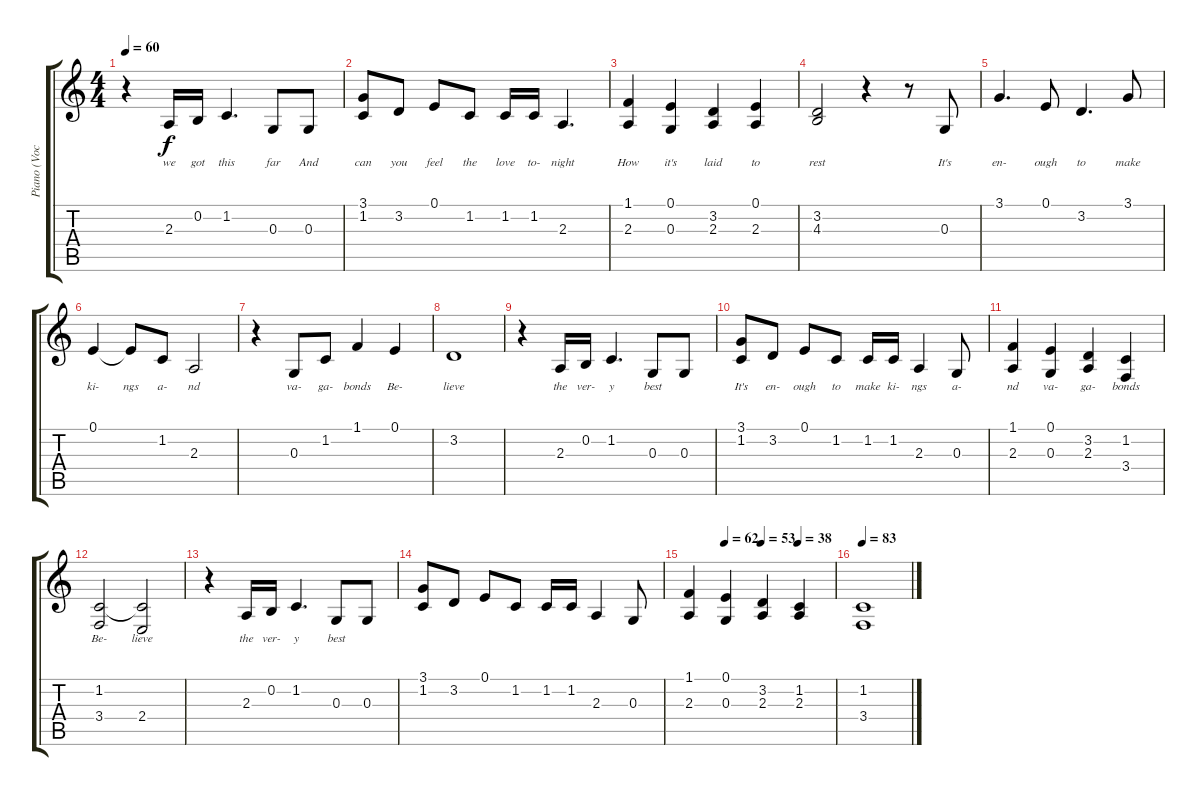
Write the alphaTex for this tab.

\track ("Piano (Vocals)" "Piano (Voc") {instrument acousticgrandpiano}
\staff {score tabs}
\tuning (E4 B3 G3 D3 A2 E2) {hide}
\ts (4 4)
\tempo 60
\clef g2
\ks c
r.4{dy f} 2.3.16{lyrics (0 "we") lyrics (1 "") lyrics (2 "") lyrics (3 "") lyrics (4 "")} 0.2.16{lyrics (0 "got") lyrics (1 "") lyrics (2 "") lyrics (3 "") lyrics (4 "")} 1.2.4{d lyrics (0 "this") lyrics (1 "") lyrics (2 "") lyrics (3 "") lyrics (4 "")} 0.3.8{lyrics (0 "far") lyrics (1 "") lyrics (2 "") lyrics (3 "") lyrics (4 "")} 0.3.8{lyrics (0 "And") lyrics (1 "") lyrics (2 "") lyrics (3 "") lyrics (4 "")} |
(3.1 1.2).8{lyrics (0 "can") lyrics (1 "") lyrics (2 "") lyrics (3 "") lyrics (4 "")} 3.2.8{lyrics (0 "you") lyrics (1 "") lyrics (2 "") lyrics (3 "") lyrics (4 "")} 0.1.8{lyrics (0 "feel") lyrics (1 "") lyrics (2 "") lyrics (3 "") lyrics (4 "")} 1.2.8{lyrics (0 "the") lyrics (1 "") lyrics (2 "") lyrics (3 "") lyrics (4 "")} 1.2.16{lyrics (0 "love") lyrics (1 "") lyrics (2 "") lyrics (3 "") lyrics (4 "")} 1.2.16{lyrics (0 "to-") lyrics (1 "") lyrics (2 "") lyrics (3 "") lyrics (4 "")} 2.3.4{d lyrics (0 "night") lyrics (1 "") lyrics (2 "") lyrics (3 "") lyrics (4 "")} |
(1.1 2.3).4{lyrics (0 "How") lyrics (1 "") lyrics (2 "") lyrics (3 "") lyrics (4 "")} (0.1 0.3).4{lyrics (0 "it's") lyrics (1 "") lyrics (2 "") lyrics (3 "") lyrics (4 "")} (3.2 2.3).4{lyrics (0 "laid") lyrics (1 "") lyrics (2 "") lyrics (3 "") lyrics (4 "")} (0.1 2.3).4{lyrics (0 "to") lyrics (1 "") lyrics (2 "") lyrics (3 "") lyrics (4 "")} |
(3.2 4.3).2{lyrics (0 "rest") lyrics (1 "") lyrics (2 "") lyrics (3 "") lyrics (4 "")} r.4 r.8 0.3.8{lyrics (0 "It's") lyrics (1 "") lyrics (2 "") lyrics (3 "") lyrics (4 "")} |
3.1.4{d lyrics (0 "en-") lyrics (1 "") lyrics (2 "") lyrics (3 "") lyrics (4 "")} 0.1.8{lyrics (0 "ough") lyrics (1 "") lyrics (2 "") lyrics (3 "") lyrics (4 "")} 3.2.4{d lyrics (0 "to") lyrics (1 "") lyrics (2 "") lyrics (3 "") lyrics (4 "")} 3.1.8{lyrics (0 "make") lyrics (1 "") lyrics (2 "") lyrics (3 "") lyrics (4 "")} |
0.1.4{lyrics (0 "ki-") lyrics (1 "") lyrics (2 "") lyrics (3 "") lyrics (4 "")} 0.1{t}.8{lyrics (0 "ngs") lyrics (1 "") lyrics (2 "") lyrics (3 "") lyrics (4 "")} 1.2.8{lyrics (0 "a-") lyrics (1 "") lyrics (2 "") lyrics (3 "") lyrics (4 "")} 2.3.2{lyrics (0 "nd") lyrics (1 "") lyrics (2 "") lyrics (3 "") lyrics (4 "")} |
r.4 0.3.8{lyrics (0 "va-") lyrics (1 "") lyrics (2 "") lyrics (3 "") lyrics (4 "")} 1.2.8{lyrics (0 "ga-") lyrics (1 "") lyrics (2 "") lyrics (3 "") lyrics (4 "")} 1.1.4{lyrics (0 "bonds") lyrics (1 "") lyrics (2 "") lyrics (3 "") lyrics (4 "")} 0.1.4{lyrics (0 "Be-") lyrics (1 "") lyrics (2 "") lyrics (3 "") lyrics (4 "")} |
3.2.1{lyrics (0 "lieve") lyrics (1 "") lyrics (2 "") lyrics (3 "") lyrics (4 "")} |
r.4 2.3.16{lyrics (0 "the") lyrics (1 "") lyrics (2 "") lyrics (3 "") lyrics (4 "")} 0.2.16{lyrics (0 "ver-") lyrics (1 "") lyrics (2 "") lyrics (3 "") lyrics (4 "")} 1.2.4{d lyrics (0 "y") lyrics (1 "") lyrics (2 "") lyrics (3 "") lyrics (4 "")} 0.3.8{lyrics (0 "best") lyrics (1 "") lyrics (2 "") lyrics (3 "") lyrics (4 "")} 0.3.8{lyrics (0 "") lyrics (1 "") lyrics (2 "") lyrics (3 "") lyrics (4 "")} |
(3.1 1.2).8{lyrics (0 "It's") lyrics (1 "") lyrics (2 "") lyrics (3 "") lyrics (4 "")} 3.2.8{lyrics (0 "en-") lyrics (1 "") lyrics (2 "") lyrics (3 "") lyrics (4 "")} 0.1.8{lyrics (0 "ough") lyrics (1 "") lyrics (2 "") lyrics (3 "") lyrics (4 "")} 1.2.8{lyrics (0 "to") lyrics (1 "") lyrics (2 "") lyrics (3 "") lyrics (4 "")} 1.2.16{lyrics (0 "make") lyrics (1 "") lyrics (2 "") lyrics (3 "") lyrics (4 "")} 1.2.16{lyrics (0 "ki-") lyrics (1 "") lyrics (2 "") lyrics (3 "") lyrics (4 "")} 2.3.4{lyrics (0 "ngs") lyrics (1 "") lyrics (2 "") lyrics (3 "") lyrics (4 "")} 0.3.8{lyrics (0 "a-") lyrics (1 "") lyrics (2 "") lyrics (3 "") lyrics (4 "")} |
(1.1 2.3).4{lyrics (0 "nd") lyrics (1 "") lyrics (2 "") lyrics (3 "") lyrics (4 "")} (0.1 0.3).4{lyrics (0 "va-") lyrics (1 "") lyrics (2 "") lyrics (3 "") lyrics (4 "")} (3.2 2.3).4{lyrics (0 "ga-") lyrics (1 "") lyrics (2 "") lyrics (3 "") lyrics (4 "")} (1.2 3.4).4{lyrics (0 "bonds") lyrics (1 "") lyrics (2 "") lyrics (3 "") lyrics (4 "")} |
(1.2 3.4).2{lyrics (0 "Be-") lyrics (1 "") lyrics (2 "") lyrics (3 "") lyrics (4 "")} (1.2{t} 2.4).2{lyrics (0 "lieve") lyrics (1 "") lyrics (2 "") lyrics (3 "") lyrics (4 "")} |
r.4 2.3.16{lyrics (0 "the") lyrics (1 "") lyrics (2 "") lyrics (3 "") lyrics (4 "")} 0.2.16{lyrics (0 "ver-") lyrics (1 "") lyrics (2 "") lyrics (3 "") lyrics (4 "")} 1.2.4{d lyrics (0 "y") lyrics (1 "") lyrics (2 "") lyrics (3 "") lyrics (4 "")} 0.3.8{lyrics (0 "best") lyrics (1 "") lyrics (2 "") lyrics (3 "") lyrics (4 "")} 0.3.8 |
(3.1 1.2).8 3.2.8 0.1.8 1.2.8 1.2.16 1.2.16 2.3.4 0.3.8 |
\tempo (62 0.25)
\tempo (53 0.5)
\tempo (38 0.75)
(1.1 2.3).4 (0.1 0.3).4 (3.2 2.3).4 (1.2 2.3).4 |
\tempo 83
(1.2 3.4).1
